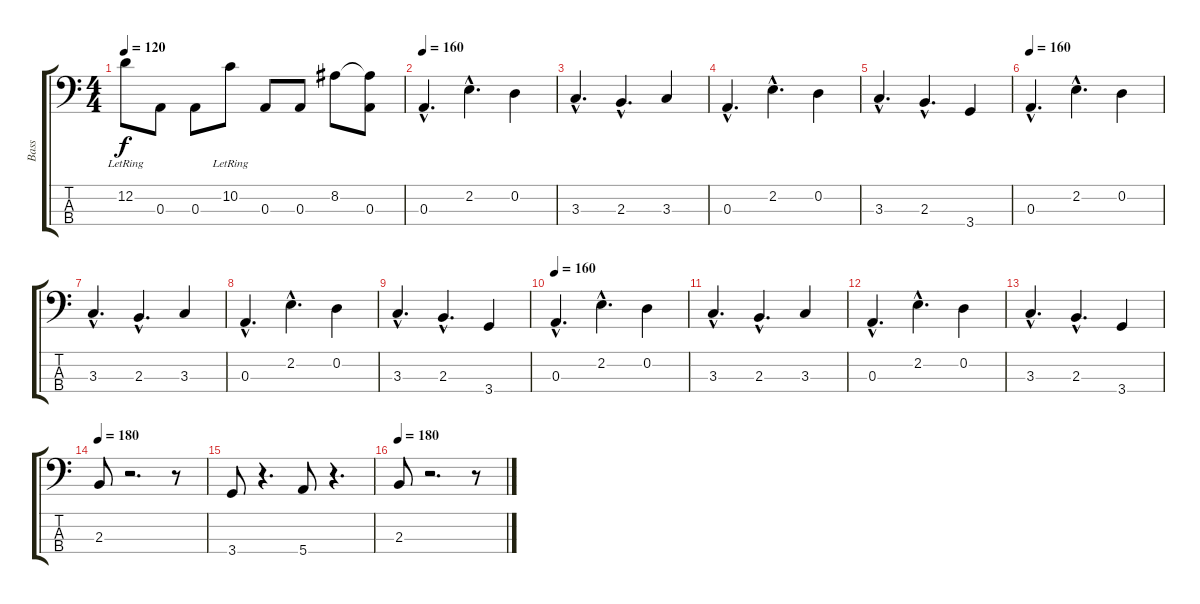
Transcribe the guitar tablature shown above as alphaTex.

\track ("Bass" "Bass") {instrument electricbasspick}
\staff {score tabs}
\tuning (G2 D2 A1 E1) {hide}
\ts (4 4)
\tempo 120
\clef f4
\ks c
12.2{lr}.8{dy f} 0.3.8 0.3.8 10.2{lr}.8 0.3.8 0.3.8 8.2.8 (8.2{t} 0.3).8 |
\tempo 160
0.3{hac}.4{d} 2.2{hac}.4{d} 0.2.4 |
3.3{hac}.4{d} 2.3{hac}.4{d} 3.3.4 |
0.3{hac}.4{d} 2.2{hac}.4{d} 0.2.4 |
3.3{hac}.4{d} 2.3{hac}.4{d} 3.4.4 |
\tempo 160
0.3{hac}.4{d} 2.2{hac}.4{d} 0.2.4 |
3.3{hac}.4{d} 2.3{hac}.4{d} 3.3.4 |
0.3{hac}.4{d} 2.2{hac}.4{d} 0.2.4 |
3.3{hac}.4{d} 2.3{hac}.4{d} 3.4.4 |
\tempo 160
0.3{hac}.4{d} 2.2{hac}.4{d} 0.2.4 |
3.3{hac}.4{d} 2.3{hac}.4{d} 3.3.4 |
0.3{hac}.4{d} 2.2{hac}.4{d} 0.2.4 |
3.3{hac}.4{d} 2.3{hac}.4{d} 3.4.4 |
\tempo 180
2.3.8 r.2{d} r.8 |
3.4.8 r.4{d} 5.4.8 r.4{d} |
\tempo 180
2.3.8 r.2{d} r.8
